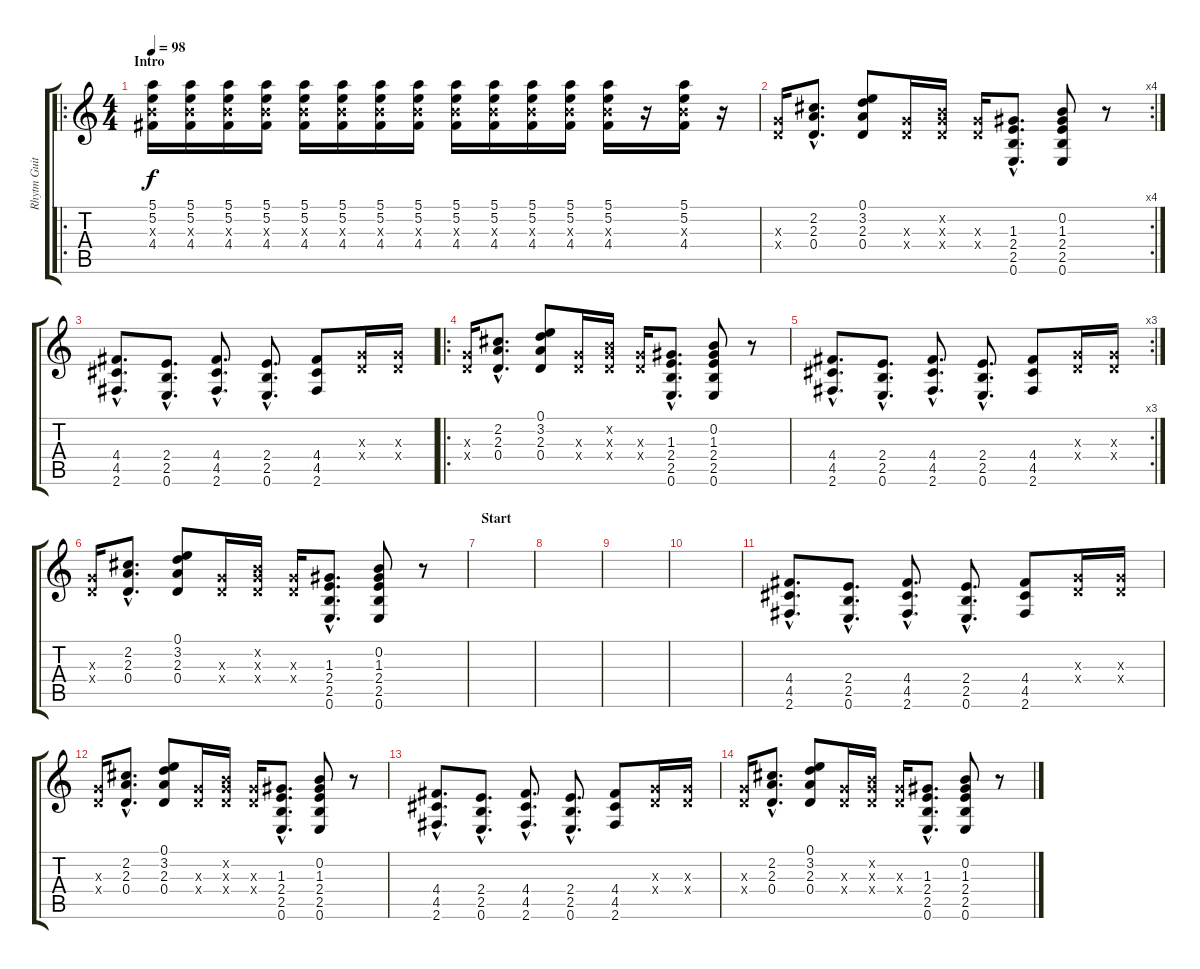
\track ("Rhytm Guitar" "Rhytm Guit") {instrument acousticguitarsteel}
\staff {score tabs}
\tuning (E4 B3 G3 D3 A2 E2) {hide}
\ro
\ts (4 4)
\section ("" "Intro")
\tempo 98
\clef g2
\ks c
(5.1 5.2 4.3{x} 4.4).16{dy f instrument acousticguitarsteel} (5.1 5.2 4.3{x} 4.4).16 (5.1 5.2 4.3{x} 4.4).16 (5.1 5.2 4.3{x} 4.4).16 (5.1 5.2 4.3{x} 4.4).16 (5.1 5.2 4.3{x} 4.4).16 (5.1 5.2 4.3{x} 4.4).16 (5.1 5.2 4.3{x} 4.4).16 (5.1 5.2 4.3{x} 4.4).16 (5.1 5.2 4.3{x} 4.4).16 (5.1 5.2 4.3{x} 4.4).16 (5.1 5.2 4.3{x} 4.4).16 (5.1 5.2 4.3{x} 4.4).16 r.16 (5.1 5.2 4.3{x} 4.4).16 r.16 |
\rc 4
(0.3{x} 0.4{x}).16 (2.2{hac} 2.3{hac} 0.4{hac}).8{d} (0.1 3.2 2.3 0.4).8 (0.3{x} 0.4{x}).16 (0.2{x} 0.3{x} 0.4{x}).16 (0.3{x} 0.4{x}).16 (1.3{hac} 2.4{hac} 2.5{hac} 0.6{hac}).8{d} (0.2 1.3 2.4 2.5 0.6).8 r.8 |
(4.4{hac} 4.5{hac} 2.6{hac}).8{d} (2.4{hac} 2.5{hac} 0.6{hac}).8{d} (4.4{hac} 4.5{hac} 2.6{hac}).8{d} (2.4{hac} 2.5{hac} 0.6{hac}).8{d} (4.4 4.5 2.6).8 (0.3{x} 0.4{x}).16 (0.3{x} 0.4{x}).16 |
\ro
(0.3{x} 0.4{x}).16 (2.2{hac} 2.3{hac} 0.4{hac}).8{d} (0.1 3.2 2.3 0.4).8 (0.3{x} 0.4{x}).16 (0.2{x} 0.3{x} 0.4{x}).16 (0.3{x} 0.4{x}).16 (1.3{hac} 2.4{hac} 2.5{hac} 0.6{hac}).8{d} (0.2 1.3 2.4 2.5 0.6).8 r.8 |
\rc 3
(4.4{hac} 4.5{hac} 2.6{hac}).8{d} (2.4{hac} 2.5{hac} 0.6{hac}).8{d} (4.4{hac} 4.5{hac} 2.6{hac}).8{d} (2.4{hac} 2.5{hac} 0.6{hac}).8{d} (4.4 4.5 2.6).8 (0.3{x} 0.4{x}).16 (0.3{x} 0.4{x}).16 |
(0.3{x} 0.4{x}).16 (2.2{hac} 2.3{hac} 0.4{hac}).8{d} (0.1 3.2 2.3 0.4).8 (0.3{x} 0.4{x}).16 (0.2{x} 0.3{x} 0.4{x}).16 (0.3{x} 0.4{x}).16 (1.3{hac} 2.4{hac} 2.5{hac} 0.6{hac}).8{d} (0.2 1.3 2.4 2.5 0.6).8 r.8 |
\section ("" "Start")
|
|
|
|
(4.4{hac} 4.5{hac} 2.6{hac}).8{d} (2.4{hac} 2.5{hac} 0.6{hac}).8{d} (4.4{hac} 4.5{hac} 2.6{hac}).8{d} (2.4{hac} 2.5{hac} 0.6{hac}).8{d} (4.4 4.5 2.6).8 (0.3{x} 0.4{x}).16 (0.3{x} 0.4{x}).16 |
(0.3{x} 0.4{x}).16 (2.2{hac} 2.3{hac} 0.4{hac}).8{d} (0.1 3.2 2.3 0.4).8 (0.3{x} 0.4{x}).16 (0.2{x} 0.3{x} 0.4{x}).16 (0.3{x} 0.4{x}).16 (1.3{hac} 2.4{hac} 2.5{hac} 0.6{hac}).8{d} (0.2 1.3 2.4 2.5 0.6).8 r.8 |
(4.4{hac} 4.5{hac} 2.6{hac}).8{d} (2.4{hac} 2.5{hac} 0.6{hac}).8{d} (4.4{hac} 4.5{hac} 2.6{hac}).8{d} (2.4{hac} 2.5{hac} 0.6{hac}).8{d} (4.4 4.5 2.6).8 (0.3{x} 0.4{x}).16 (0.3{x} 0.4{x}).16 |
(0.3{x} 0.4{x}).16 (2.2{hac} 2.3{hac} 0.4{hac}).8{d} (0.1 3.2 2.3 0.4).8 (0.3{x} 0.4{x}).16 (0.2{x} 0.3{x} 0.4{x}).16 (0.3{x} 0.4{x}).16 (1.3{hac} 2.4{hac} 2.5{hac} 0.6{hac}).8{d} (0.2 1.3 2.4 2.5 0.6).8 r.8
